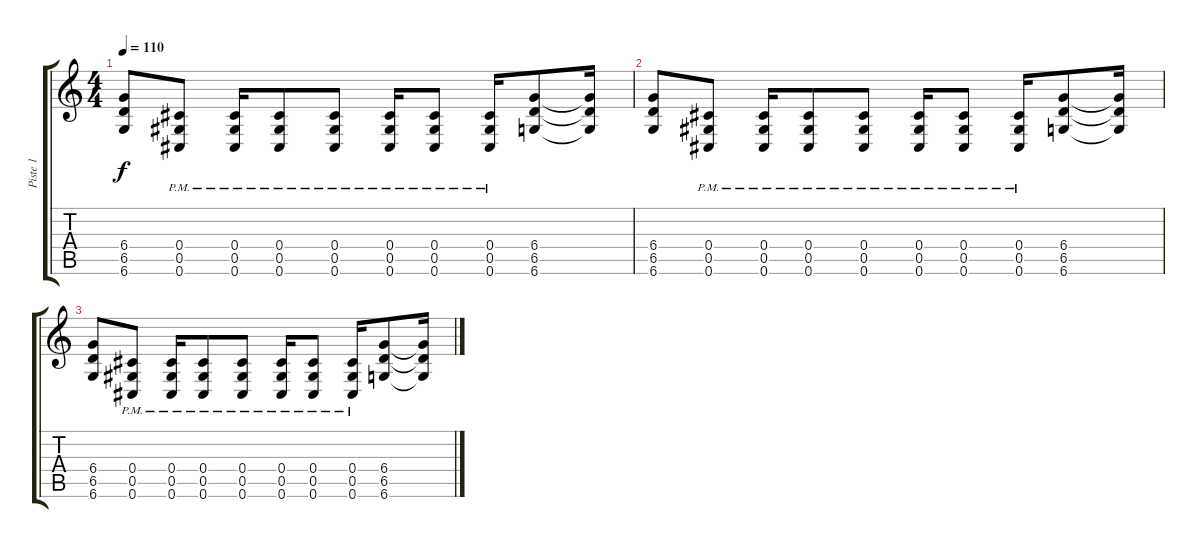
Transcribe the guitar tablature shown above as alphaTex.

\track ("Piste 1" "Piste 1") {instrument distortionguitar}
\staff {score tabs}
\tuning (Eb4 Bb3 Gb3 Db3 Ab2 Db2) {hide}
\ts (4 4)
\tempo 110
\clef g2
\ks c
(6.4 6.5 6.6).8{dy f} (0.4{pm} 0.5{pm} 0.6{pm}).8 (0.4{pm} 0.5{pm} 0.6{pm}).16 (0.4{pm} 0.5{pm} 0.6{pm}).8 (0.4{pm} 0.5{pm} 0.6{pm}).8 (0.4{pm} 0.5{pm} 0.6{pm}).16 (0.4{pm} 0.5{pm} 0.6{pm}).8 (0.4{pm} 0.5{pm} 0.6{pm}).16 (6.4 6.5 6.6).8 (6.4{t} 6.5{t} 6.6{t}).16 |
(6.4 6.5 6.6).8 (0.4{pm} 0.5{pm} 0.6{pm}).8 (0.4{pm} 0.5{pm} 0.6{pm}).16 (0.4{pm} 0.5{pm} 0.6{pm}).8 (0.4{pm} 0.5{pm} 0.6{pm}).8 (0.4{pm} 0.5{pm} 0.6{pm}).16 (0.4{pm} 0.5{pm} 0.6{pm}).8 (0.4{pm} 0.5{pm} 0.6{pm}).16 (6.4 6.5 6.6).8 (6.4{t} 6.5{t} 6.6{t}).16 |
(6.4 6.5 6.6).8 (0.4{pm} 0.5{pm} 0.6{pm}).8 (0.4{pm} 0.5{pm} 0.6{pm}).16 (0.4{pm} 0.5{pm} 0.6{pm}).8 (0.4{pm} 0.5{pm} 0.6{pm}).8 (0.4{pm} 0.5{pm} 0.6{pm}).16 (0.4{pm} 0.5{pm} 0.6{pm}).8 (0.4{pm} 0.5{pm} 0.6{pm}).16 (6.4 6.5 6.6).8 (6.4{t} 6.5{t} 6.6{t}).16
